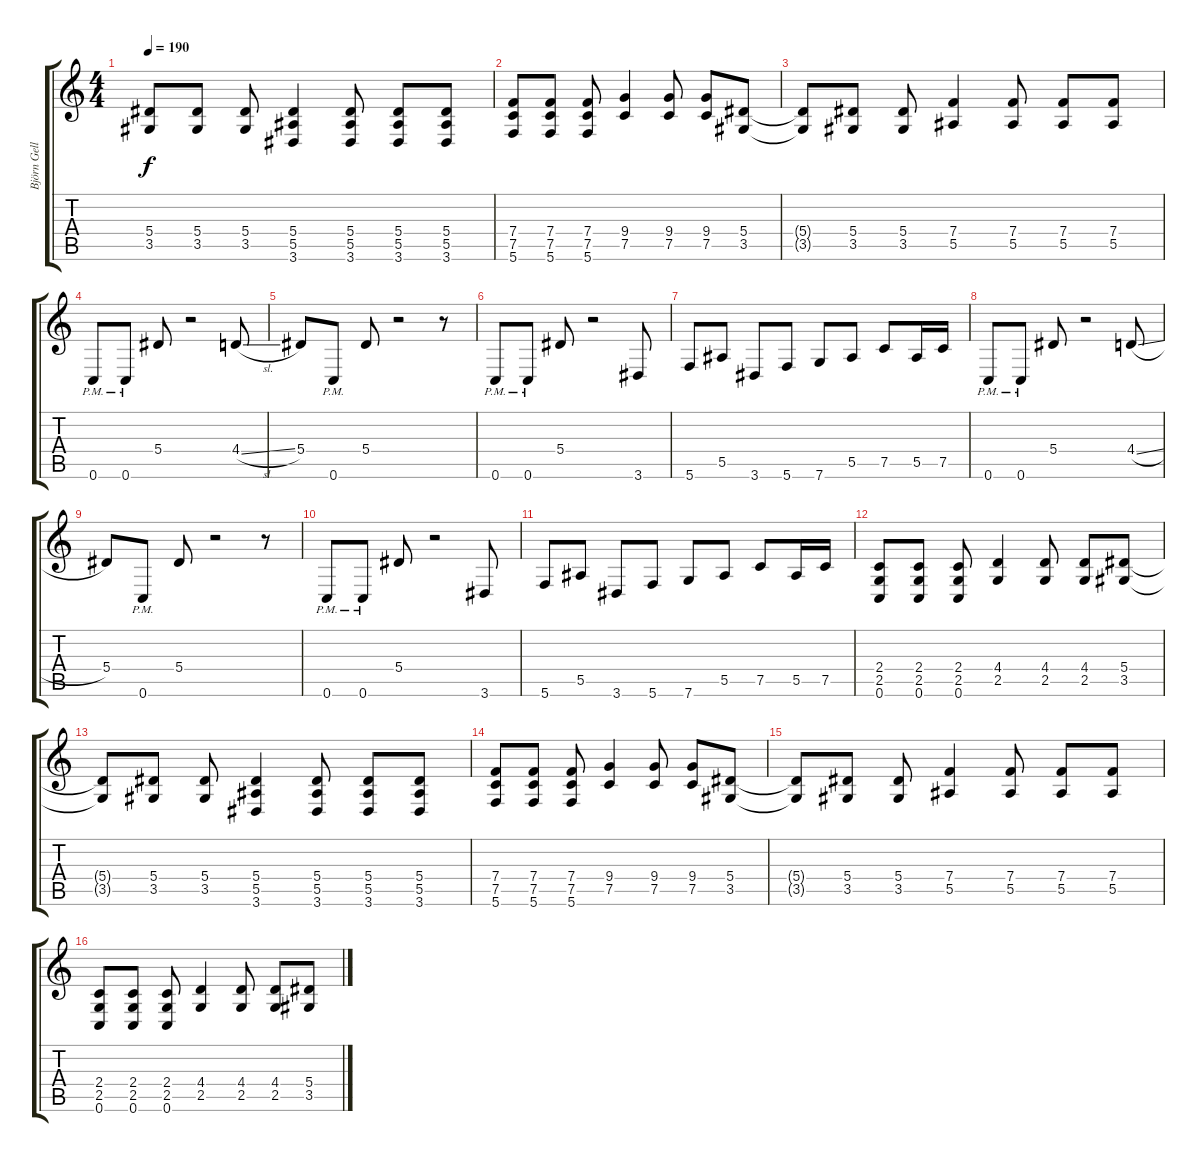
\track ("Björn Gellotte" "Björn Gell") {instrument distortionguitar}
\staff {score tabs}
\tuning (C4 G3 Eb3 Bb2 F2 C2) {hide}
\ts (4 4)
\tempo 190
\clef g2
\ks c
(5.4{t} 3.5{t}).8{dy f} (5.4 3.5).8 (5.4 3.5).8 (5.4 5.5 3.6).4 (5.4 5.5 3.6).8 (5.4 5.5 3.6).8 (5.4 5.5 3.6).8 |
(7.4 7.5 5.6).8 (7.4 7.5 5.6).8 (7.4 7.5 5.6).8 (9.4 7.5).4 (9.4 7.5).8 (9.4 7.5).8 (5.4 3.5).8 |
(5.4{t} 3.5{t}).8 (5.4 3.5).8 (5.4 3.5).8 (7.4 5.5).4 (7.4 5.5).8 (7.4 5.5).8 (7.4 5.5).8 |
0.6{pm}.8{balance 4} 0.6{pm}.8 5.4.8 r.2 4.4{sl}.8 |
5.4.8 0.6{pm}.8 5.4.8 r.2 r.8 |
0.6{pm}.8 0.6{pm}.8 5.4.8 r.2 3.6.8 |
5.6.8 5.5.8 3.6.8 5.6.8 7.6.8 5.5.8 7.5.8 5.5.16 7.5.16 |
0.6{pm}.8 0.6{pm}.8 5.4.8 r.2 4.4{sl}.8 |
5.4.8 0.6{pm}.8 5.4.8 r.2 r.8 |
0.6{pm}.8 0.6{pm}.8 5.4.8 r.2 3.6.8 |
5.6.8 5.5.8 3.6.8 5.6.8 7.6.8 5.5.8 7.5.8 5.5.16 7.5.16 |
(2.4 2.5 0.6).8{balance 8} (2.4 2.5 0.6).8 (2.4 2.5 0.6).8 (4.4 2.5).4 (4.4 2.5).8 (4.4 2.5).8 (5.4 3.5).8 |
(5.4{t} 3.5{t}).8 (5.4 3.5).8 (5.4 3.5).8 (5.4 5.5 3.6).4 (5.4 5.5 3.6).8 (5.4 5.5 3.6).8 (5.4 5.5 3.6).8 |
(7.4 7.5 5.6).8 (7.4 7.5 5.6).8 (7.4 7.5 5.6).8 (9.4 7.5).4 (9.4 7.5).8 (9.4 7.5).8 (5.4 3.5).8 |
(5.4{t} 3.5{t}).8 (5.4 3.5).8 (5.4 3.5).8 (7.4 5.5).4 (7.4 5.5).8 (7.4 5.5).8 (7.4 5.5).8 |
(2.4 2.5 0.6).8 (2.4 2.5 0.6).8 (2.4 2.5 0.6).8 (4.4 2.5).4 (4.4 2.5).8 (4.4 2.5).8 (5.4 3.5).8
